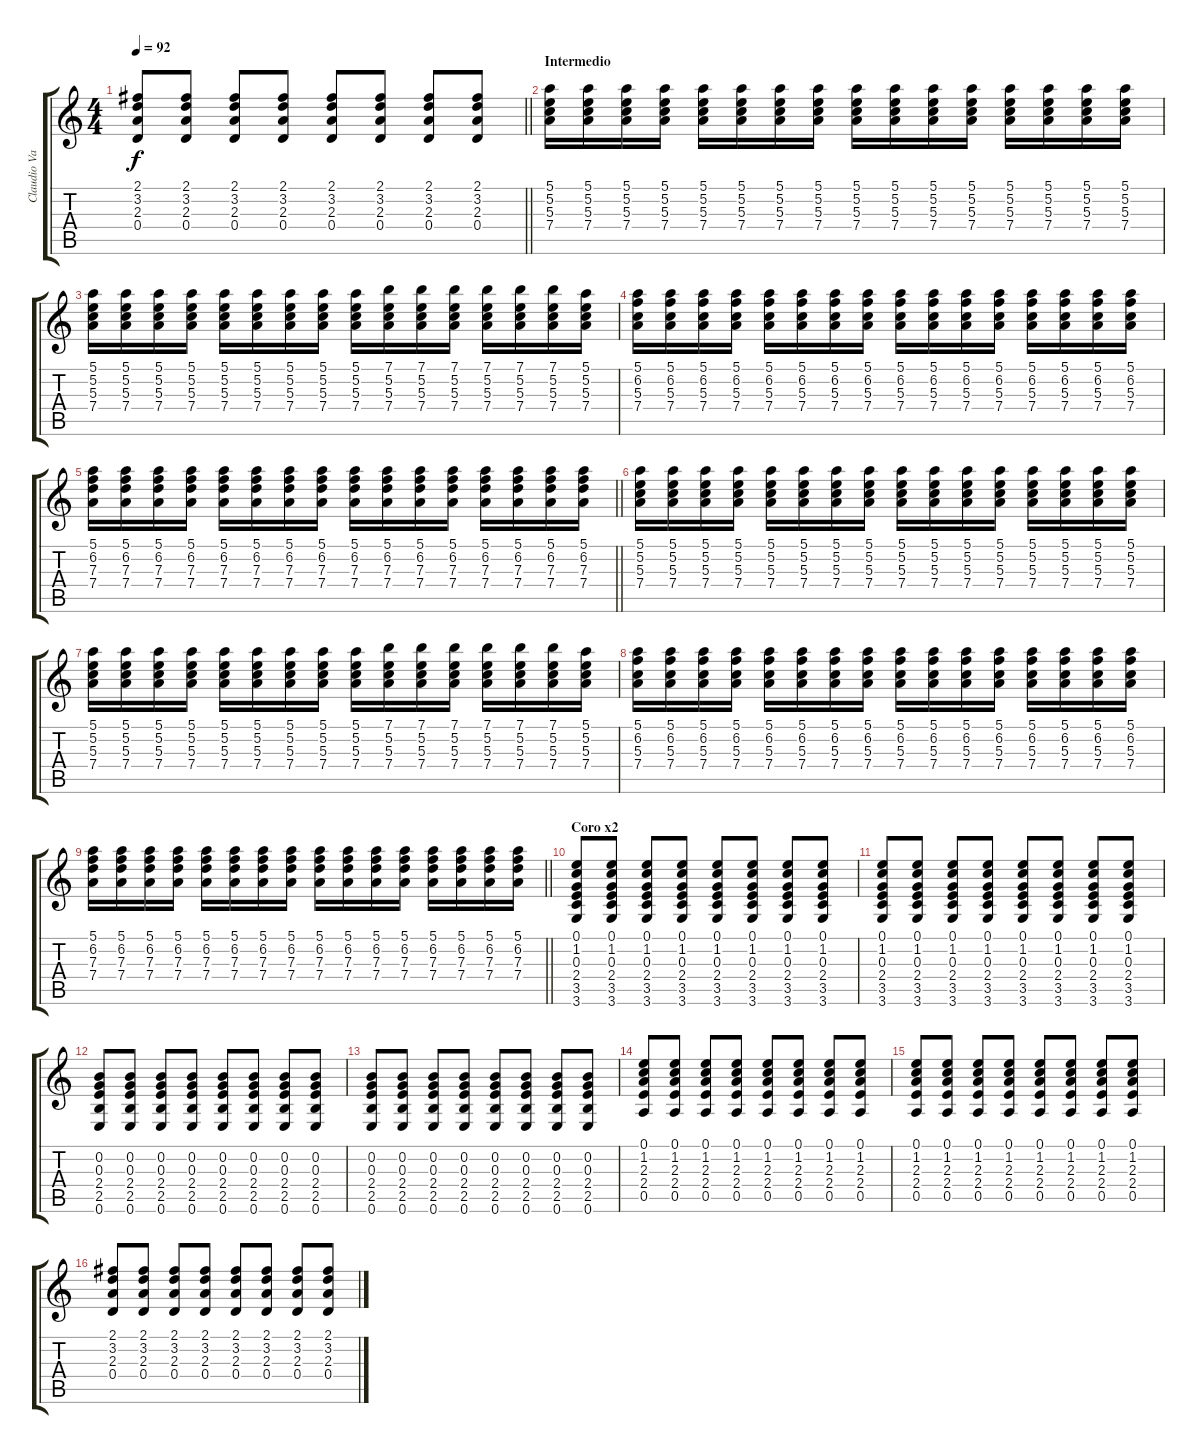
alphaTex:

\track ("Claudio Valenzuela" "Claudio Va") {instrument electricguitarjazz}
\staff {score tabs}
\tuning (E4 B3 G3 D3 A2 E2) {hide}
\ts (4 4)
\tempo 92
\clef g2
\barLineRight lightlight
\ks c
(2.1 3.2 2.3 0.4).8{dy f} (2.1 3.2 2.3 0.4).8 (2.1 3.2 2.3 0.4).8 (2.1 3.2 2.3 0.4).8 (2.1 3.2 2.3 0.4).8 (2.1 3.2 2.3 0.4).8 (2.1 3.2 2.3 0.4).8 (2.1 3.2 2.3 0.4).8 |
\section ("" "Intermedio")
(5.1 5.2 5.3 7.4).16{instrument electricguitarjazz} (5.1 5.2 5.3 7.4).16 (5.1 5.2 5.3 7.4).16 (5.1 5.2 5.3 7.4).16 (5.1 5.2 5.3 7.4).16 (5.1 5.2 5.3 7.4).16 (5.1 5.2 5.3 7.4).16 (5.1 5.2 5.3 7.4).16 (5.1 5.2 5.3 7.4).16 (5.1 5.2 5.3 7.4).16 (5.1 5.2 5.3 7.4).16 (5.1 5.2 5.3 7.4).16 (5.1 5.2 5.3 7.4).16 (5.1 5.2 5.3 7.4).16 (5.1 5.2 5.3 7.4).16 (5.1 5.2 5.3 7.4).16 |
(5.1 5.2 5.3 7.4).16 (5.1 5.2 5.3 7.4).16 (5.1 5.2 5.3 7.4).16 (5.1 5.2 5.3 7.4).16 (5.1 5.2 5.3 7.4).16 (5.1 5.2 5.3 7.4).16 (5.1 5.2 5.3 7.4).16 (5.1 5.2 5.3 7.4).16 (5.1 5.2 5.3 7.4).16 (7.1 5.2 5.3 7.4).16 (7.1 5.2 5.3 7.4).16 (7.1 5.2 5.3 7.4).16 (7.1 5.2 5.3 7.4).16 (7.1 5.2 5.3 7.4).16 (7.1 5.2 5.3 7.4).16 (5.1 5.2 5.3 7.4).16 |
(5.1 6.2 5.3 7.4).16 (5.1 6.2 5.3 7.4).16 (5.1 6.2 5.3 7.4).16 (5.1 6.2 5.3 7.4).16 (5.1 6.2 5.3 7.4).16 (5.1 6.2 5.3 7.4).16 (5.1 6.2 5.3 7.4).16 (5.1 6.2 5.3 7.4).16 (5.1 6.2 5.3 7.4).16 (5.1 6.2 5.3 7.4).16 (5.1 6.2 5.3 7.4).16 (5.1 6.2 5.3 7.4).16 (5.1 6.2 5.3 7.4).16 (5.1 6.2 5.3 7.4).16 (5.1 6.2 5.3 7.4).16 (5.1 6.2 5.3 7.4).16 |
\barLineRight lightlight
(5.1 6.2 7.3 7.4).16 (5.1 6.2 7.3 7.4).16 (5.1 6.2 7.3 7.4).16 (5.1 6.2 7.3 7.4).16 (5.1 6.2 7.3 7.4).16 (5.1 6.2 7.3 7.4).16 (5.1 6.2 7.3 7.4).16 (5.1 6.2 7.3 7.4).16 (5.1 6.2 7.3 7.4).16 (5.1 6.2 7.3 7.4).16 (5.1 6.2 7.3 7.4).16 (5.1 6.2 7.3 7.4).16 (5.1 6.2 7.3 7.4).16 (5.1 6.2 7.3 7.4).16 (5.1 6.2 7.3 7.4).16 (5.1 6.2 7.3 7.4).16 |
(5.1 5.2 5.3 7.4).16 (5.1 5.2 5.3 7.4).16 (5.1 5.2 5.3 7.4).16 (5.1 5.2 5.3 7.4).16 (5.1 5.2 5.3 7.4).16 (5.1 5.2 5.3 7.4).16 (5.1 5.2 5.3 7.4).16 (5.1 5.2 5.3 7.4).16 (5.1 5.2 5.3 7.4).16 (5.1 5.2 5.3 7.4).16 (5.1 5.2 5.3 7.4).16 (5.1 5.2 5.3 7.4).16 (5.1 5.2 5.3 7.4).16 (5.1 5.2 5.3 7.4).16 (5.1 5.2 5.3 7.4).16 (5.1 5.2 5.3 7.4).16 |
(5.1 5.2 5.3 7.4).16 (5.1 5.2 5.3 7.4).16 (5.1 5.2 5.3 7.4).16 (5.1 5.2 5.3 7.4).16 (5.1 5.2 5.3 7.4).16 (5.1 5.2 5.3 7.4).16 (5.1 5.2 5.3 7.4).16 (5.1 5.2 5.3 7.4).16 (5.1 5.2 5.3 7.4).16 (7.1 5.2 5.3 7.4).16 (7.1 5.2 5.3 7.4).16 (7.1 5.2 5.3 7.4).16 (7.1 5.2 5.3 7.4).16 (7.1 5.2 5.3 7.4).16 (7.1 5.2 5.3 7.4).16 (5.1 5.2 5.3 7.4).16 |
(5.1 6.2 5.3 7.4).16 (5.1 6.2 5.3 7.4).16 (5.1 6.2 5.3 7.4).16 (5.1 6.2 5.3 7.4).16 (5.1 6.2 5.3 7.4).16 (5.1 6.2 5.3 7.4).16 (5.1 6.2 5.3 7.4).16 (5.1 6.2 5.3 7.4).16 (5.1 6.2 5.3 7.4).16 (5.1 6.2 5.3 7.4).16 (5.1 6.2 5.3 7.4).16 (5.1 6.2 5.3 7.4).16 (5.1 6.2 5.3 7.4).16 (5.1 6.2 5.3 7.4).16 (5.1 6.2 5.3 7.4).16 (5.1 6.2 5.3 7.4).16 |
\barLineRight lightlight
(5.1 6.2 7.3 7.4).16 (5.1 6.2 7.3 7.4).16 (5.1 6.2 7.3 7.4).16 (5.1 6.2 7.3 7.4).16 (5.1 6.2 7.3 7.4).16 (5.1 6.2 7.3 7.4).16 (5.1 6.2 7.3 7.4).16 (5.1 6.2 7.3 7.4).16 (5.1 6.2 7.3 7.4).16 (5.1 6.2 7.3 7.4).16 (5.1 6.2 7.3 7.4).16 (5.1 6.2 7.3 7.4).16 (5.1 6.2 7.3 7.4).16 (5.1 6.2 7.3 7.4).16 (5.1 6.2 7.3 7.4).16 (5.1 6.2 7.3 7.4).16 |
\section ("" "Coro x2")
(0.1 1.2 0.3 2.4 3.5 3.6).8{instrument electricguitarjazz} (0.1 1.2 0.3 2.4 3.5 3.6).8 (0.1 1.2 0.3 2.4 3.5 3.6).8 (0.1 1.2 0.3 2.4 3.5 3.6).8 (0.1 1.2 0.3 2.4 3.5 3.6).8 (0.1 1.2 0.3 2.4 3.5 3.6).8 (0.1 1.2 0.3 2.4 3.5 3.6).8 (0.1 1.2 0.3 2.4 3.5 3.6).8 |
(0.1 1.2 0.3 2.4 3.5 3.6).8 (0.1 1.2 0.3 2.4 3.5 3.6).8 (0.1 1.2 0.3 2.4 3.5 3.6).8 (0.1 1.2 0.3 2.4 3.5 3.6).8 (0.1 1.2 0.3 2.4 3.5 3.6).8 (0.1 1.2 0.3 2.4 3.5 3.6).8 (0.1 1.2 0.3 2.4 3.5 3.6).8 (0.1 1.2 0.3 2.4 3.5 3.6).8 |
(0.2 0.3 2.4 2.5 0.6).8 (0.2 0.3 2.4 2.5 0.6).8 (0.2 0.3 2.4 2.5 0.6).8 (0.2 0.3 2.4 2.5 0.6).8 (0.2 0.3 2.4 2.5 0.6).8 (0.2 0.3 2.4 2.5 0.6).8 (0.2 0.3 2.4 2.5 0.6).8 (0.2 0.3 2.4 2.5 0.6).8 |
(0.2 0.3 2.4 2.5 0.6).8 (0.2 0.3 2.4 2.5 0.6).8 (0.2 0.3 2.4 2.5 0.6).8 (0.2 0.3 2.4 2.5 0.6).8 (0.2 0.3 2.4 2.5 0.6).8 (0.2 0.3 2.4 2.5 0.6).8 (0.2 0.3 2.4 2.5 0.6).8 (0.2 0.3 2.4 2.5 0.6).8 |
(0.1 1.2 2.3 2.4 0.5).8 (0.1 1.2 2.3 2.4 0.5).8 (0.1 1.2 2.3 2.4 0.5).8 (0.1 1.2 2.3 2.4 0.5).8 (0.1 1.2 2.3 2.4 0.5).8 (0.1 1.2 2.3 2.4 0.5).8 (0.1 1.2 2.3 2.4 0.5).8 (0.1 1.2 2.3 2.4 0.5).8 |
(0.1 1.2 2.3 2.4 0.5).8 (0.1 1.2 2.3 2.4 0.5).8 (0.1 1.2 2.3 2.4 0.5).8 (0.1 1.2 2.3 2.4 0.5).8 (0.1 1.2 2.3 2.4 0.5).8 (0.1 1.2 2.3 2.4 0.5).8 (0.1 1.2 2.3 2.4 0.5).8 (0.1 1.2 2.3 2.4 0.5).8 |
(2.1 3.2 2.3 0.4).8 (2.1 3.2 2.3 0.4).8 (2.1 3.2 2.3 0.4).8 (2.1 3.2 2.3 0.4).8 (2.1 3.2 2.3 0.4).8 (2.1 3.2 2.3 0.4).8 (2.1 3.2 2.3 0.4).8 (2.1 3.2 2.3 0.4).8
